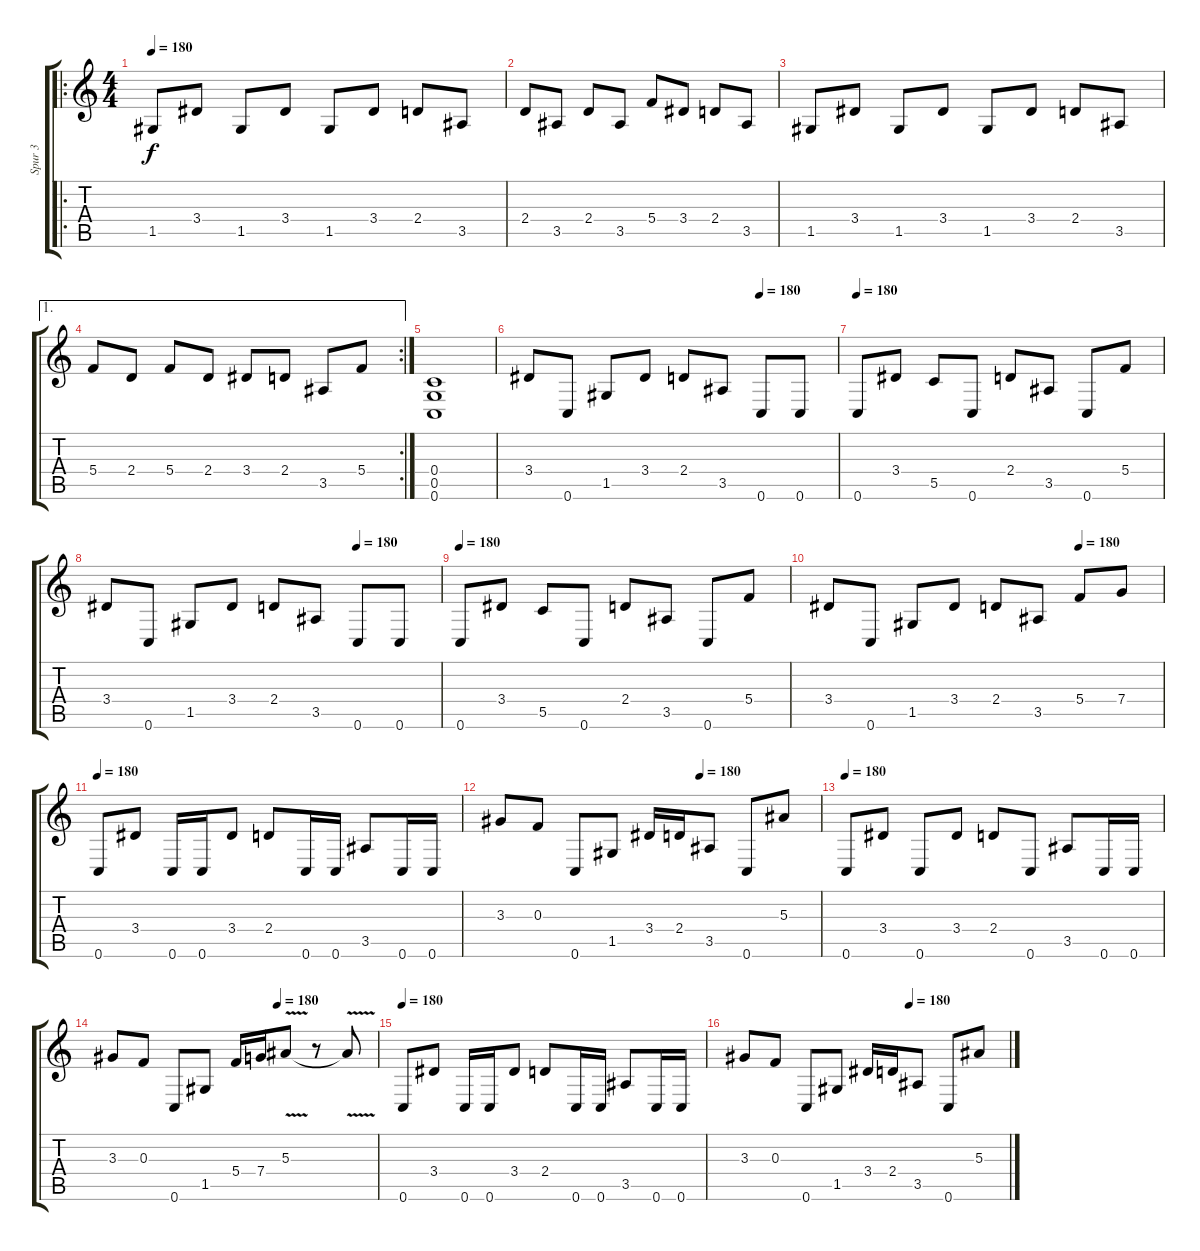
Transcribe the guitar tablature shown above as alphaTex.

\track ("Spur 3" "Spur 3") {instrument distortionguitar}
\staff {score tabs}
\tuning (D4 A3 F3 C3 G2 C2) {hide}
\ro
\ts (4 4)
\tempo 180
\clef g2
\ks c
1.5.8{dy f} 3.4.8 1.5.8 3.4.8 1.5.8 3.4.8 2.4.8 3.5.8 |
2.4.8 3.5.8 2.4.8 3.5.8 5.4.8 3.4.8 2.4.8 3.5.8 |
1.5.8 3.4.8 1.5.8 3.4.8 1.5.8 3.4.8 2.4.8 3.5.8 |
\ae 1
\rc 2
5.4.8 2.4.8 5.4.8 2.4.8 3.4.8 2.4.8 3.5.8 5.4.8 |
(0.4 0.5 0.6).1 |
\tempo (180 0.75)
3.4.8 0.6.8 1.5.8 3.4.8 2.4.8 3.5.8 0.6.8 0.6.8 |
\tempo 180
0.6.8 3.4.8 5.5.8 0.6.8 2.4.8 3.5.8 0.6.8 5.4.8 |
\tempo (180 0.75)
3.4.8 0.6.8 1.5.8 3.4.8 2.4.8 3.5.8 0.6.8 0.6.8 |
\tempo 180
0.6.8 3.4.8 5.5.8 0.6.8 2.4.8 3.5.8 0.6.8 5.4.8 |
\tempo (180 0.75)
3.4.8 0.6.8 1.5.8 3.4.8 2.4.8 3.5.8 5.4.8 7.4.8 |
\tempo 180
0.6.8 3.4.8 0.6.16 0.6.16 3.4.8 2.4.8 0.6.16 0.6.16 3.5.8 0.6.16 0.6.16 |
\tempo (180 0.625)
3.3.8 0.3.8 0.6.8 1.5.8 3.4.16 2.4.16 3.5.8 0.6.8 5.3.8 |
\tempo 180
0.6.8 3.4.8 0.6.8 3.4.8 2.4.8 0.6.8 3.5.8 0.6.16 0.6.16 |
\tempo (180 0.625)
3.3.8 0.3.8 0.6.8 1.5.8 5.4.16 7.4.16 5.3{v}.8 r.8 5.3{t}.8 |
\tempo 180
0.6.8 3.4.8 0.6.16 0.6.16 3.4.8 2.4.8 0.6.16 0.6.16 3.5.8 0.6.16 0.6.16 |
\tempo (180 0.625)
3.3.8 0.3.8 0.6.8 1.5.8 3.4.16 2.4.16 3.5.8 0.6.8 5.3.8
